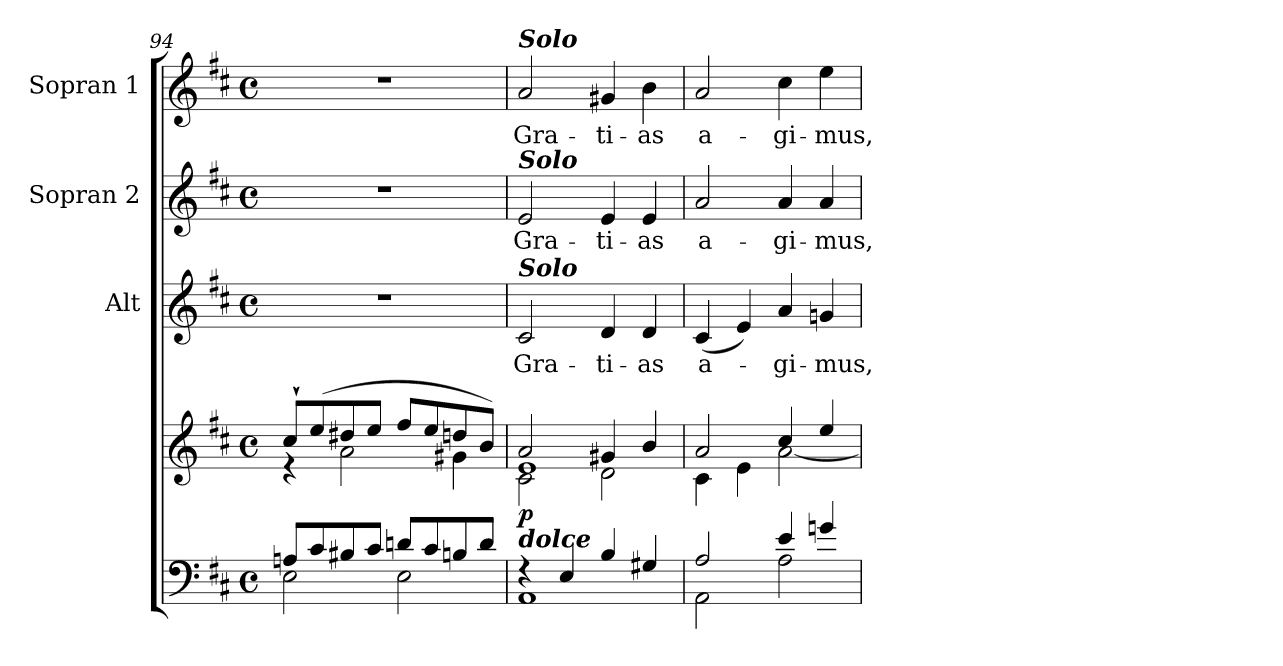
**kern	**kern	**dynam	**kern	**text	**kern	**text	**kern	**text
*part4	*part4	*part4	*part3	*part3	*part2	*part2	*part1	*part1
*staff5	*staff4	*staff4/5	*staff3	*staff3	*staff2	*staff2	*staff1	*staff1
*	*	*	*I"Alt	*	*I"Sopran 2	*	*I"Sopran 1	*
*	*	*	*I'A.	*	*I'S. 2	*	*I'S. 1	*
!!LO:PB:g=z
*clefF4	*clefG2	*	*clefG2	*	*clefG2	*	*clefG2	*
*k[f#c#]	*k[f#c#]	*	*k[f#c#]	*	*k[f#c#]	*	*k[f#c#]	*
*D:	*D:	*	*D:	*	*D:	*	*D:	*
*M4/4	*M4/4	*	*M4/4	*	*M4/4	*	*M4/4	*
*met(c)	*met(c)	*	*met(c)	*	*met(c)	*	*met(c)	*
=94	=94	=94	=94	=94	=94	=94	=94	=94
*^	*^	*	*	*	*	*	*	*
8An/L	2E\	8cc#`>/L	4re	.	1r	.	1r	.	1r	.
8c#/	.	(>8ee/	.	.	.	.	.	.	.	.
8B#X/	.	8dd#X/	2a\	.	.	.	.	.	.	.
8c#/J	.	8ee/J	.	.	.	.	.	.	.	.
8dn/L	2E\	8ff#/L	.	.	.	.	.	.	.	.
8c#/	.	8ee/	.	.	.	.	.	.	.	.
8Bn/	.	8ddn/	4g#X\	.	.	.	.	.	.	.
8d/J	.	8b/J)	.	.	.	.	.	.	.	.
=95	=95	=95	=95	=95	=95	=95	=95	=95	=95	=95
*	*	*	*^	*	*	*	*	*	*	*
!	!	!	!	!	!	!	!	!	!	!LO:TX:a:Bi:t=Solo	!
!	!	!	!	!	!	!	!	!LO:TX:a:Bi:t=Solo	!	!	!
!	!	!	!	!	!	!LO:TX:a:Bi:t=Solo	!	!	!	!	!
!	!	!LO:TX:b:Bi:t=dolce	!	!	!	!	!	!	!	!	!
!	!	!	!	!	!LO:DY:b	!	!LO:LY:b	!	!LO:LY:b	!	!LO:LY:b
4rF	1AA	2a/	2c#\	1e	p	2c#/	Gra-	2e/	Gra-	2a/	Gra-
4E/	.	.	.	.	.	.	.	.	.	.	.
!	!	!	!	!	!	!	!LO:LY:b	!	!LO:LY:b	!	!LO:LY:b
4B/	.	4g#X/	2d\	.	.	4d/	-ti-	4e/	-ti-	4g#X/	-ti-
!	!	!	!	!	!	!	!LO:LY:b	!	!LO:LY:b	!	!LO:LY:b
4G#X/	.	4b/	.	.	.	4d/	-as	4e/	-as	4b\	-as
*	*	*	*v	*v	*	*	*	*	*	*	*
=96	=96	=96	=96	=96	=96	=96	=96	=96	=96	=96
!	!	!	!	!	!	!LO:LY:b	!	!LO:LY:b	!	!LO:LY:b
2A/	2AA\	2a/	4c#\	.	(<4c#/	a-	2a/	a-	2a/	a-
.	.	.	4e\	.	4e/)	.	.	.	.	.
!	!	!	!	!	!	!LO:LY:b	!	!LO:LY:b	!	!LO:LY:b
4e/	2A\	4cc#/	[<2a\	.	4a/	-gi-	4a/	-gi-	4cc#\	-gi-
!	!	!	!	!	!	!LO:LY:b	!	!LO:LY:b	!	!LO:LY:b
4gn/	.	4ee/	.	.	4gn/	-mus,	4a/	-mus,	4ee\	-mus,
*v	*v	*	*	*	*	*	*	*	*	*
*	*v	*v	*	*	*	*	*	*	*
=	=	=	=	=	=	=	=	=
*-	*-	*-	*-	*-	*-	*-	*-	*-
